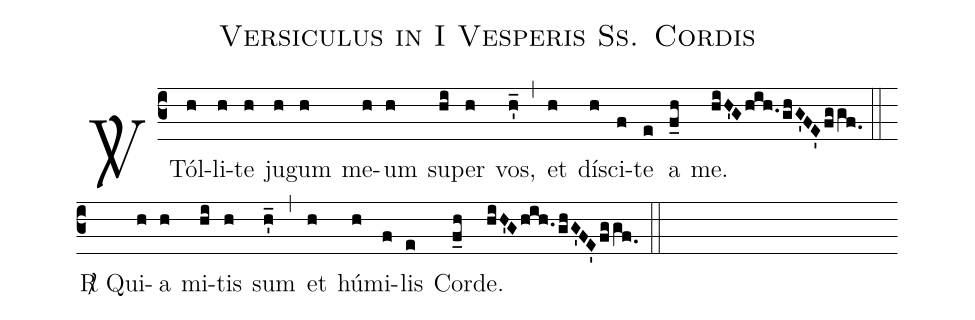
name: Versiculus in I Vesperis Ss. Cordis;
%%
(c3) <sp>V/</sp> Tól(h)li(h)te(h) ju(h)gum(h) me(h)um(h)
su(hi)per(h) vos,(h'_) (,) et(h) dí(h)sci(f)te(e) a(f_h) me.(hiH'Ghih.ghG'FE'fggf.0) (::) (Z-)
<sp>R/</sp> Qui(h)a(h) mi(hi)tis(h) sum(h'_) (,) et(h) hú(h)mi(f)lis(e) Cor(f_h)de.(hiH'Ghih.ghG'FE'fggf.0) (::)
